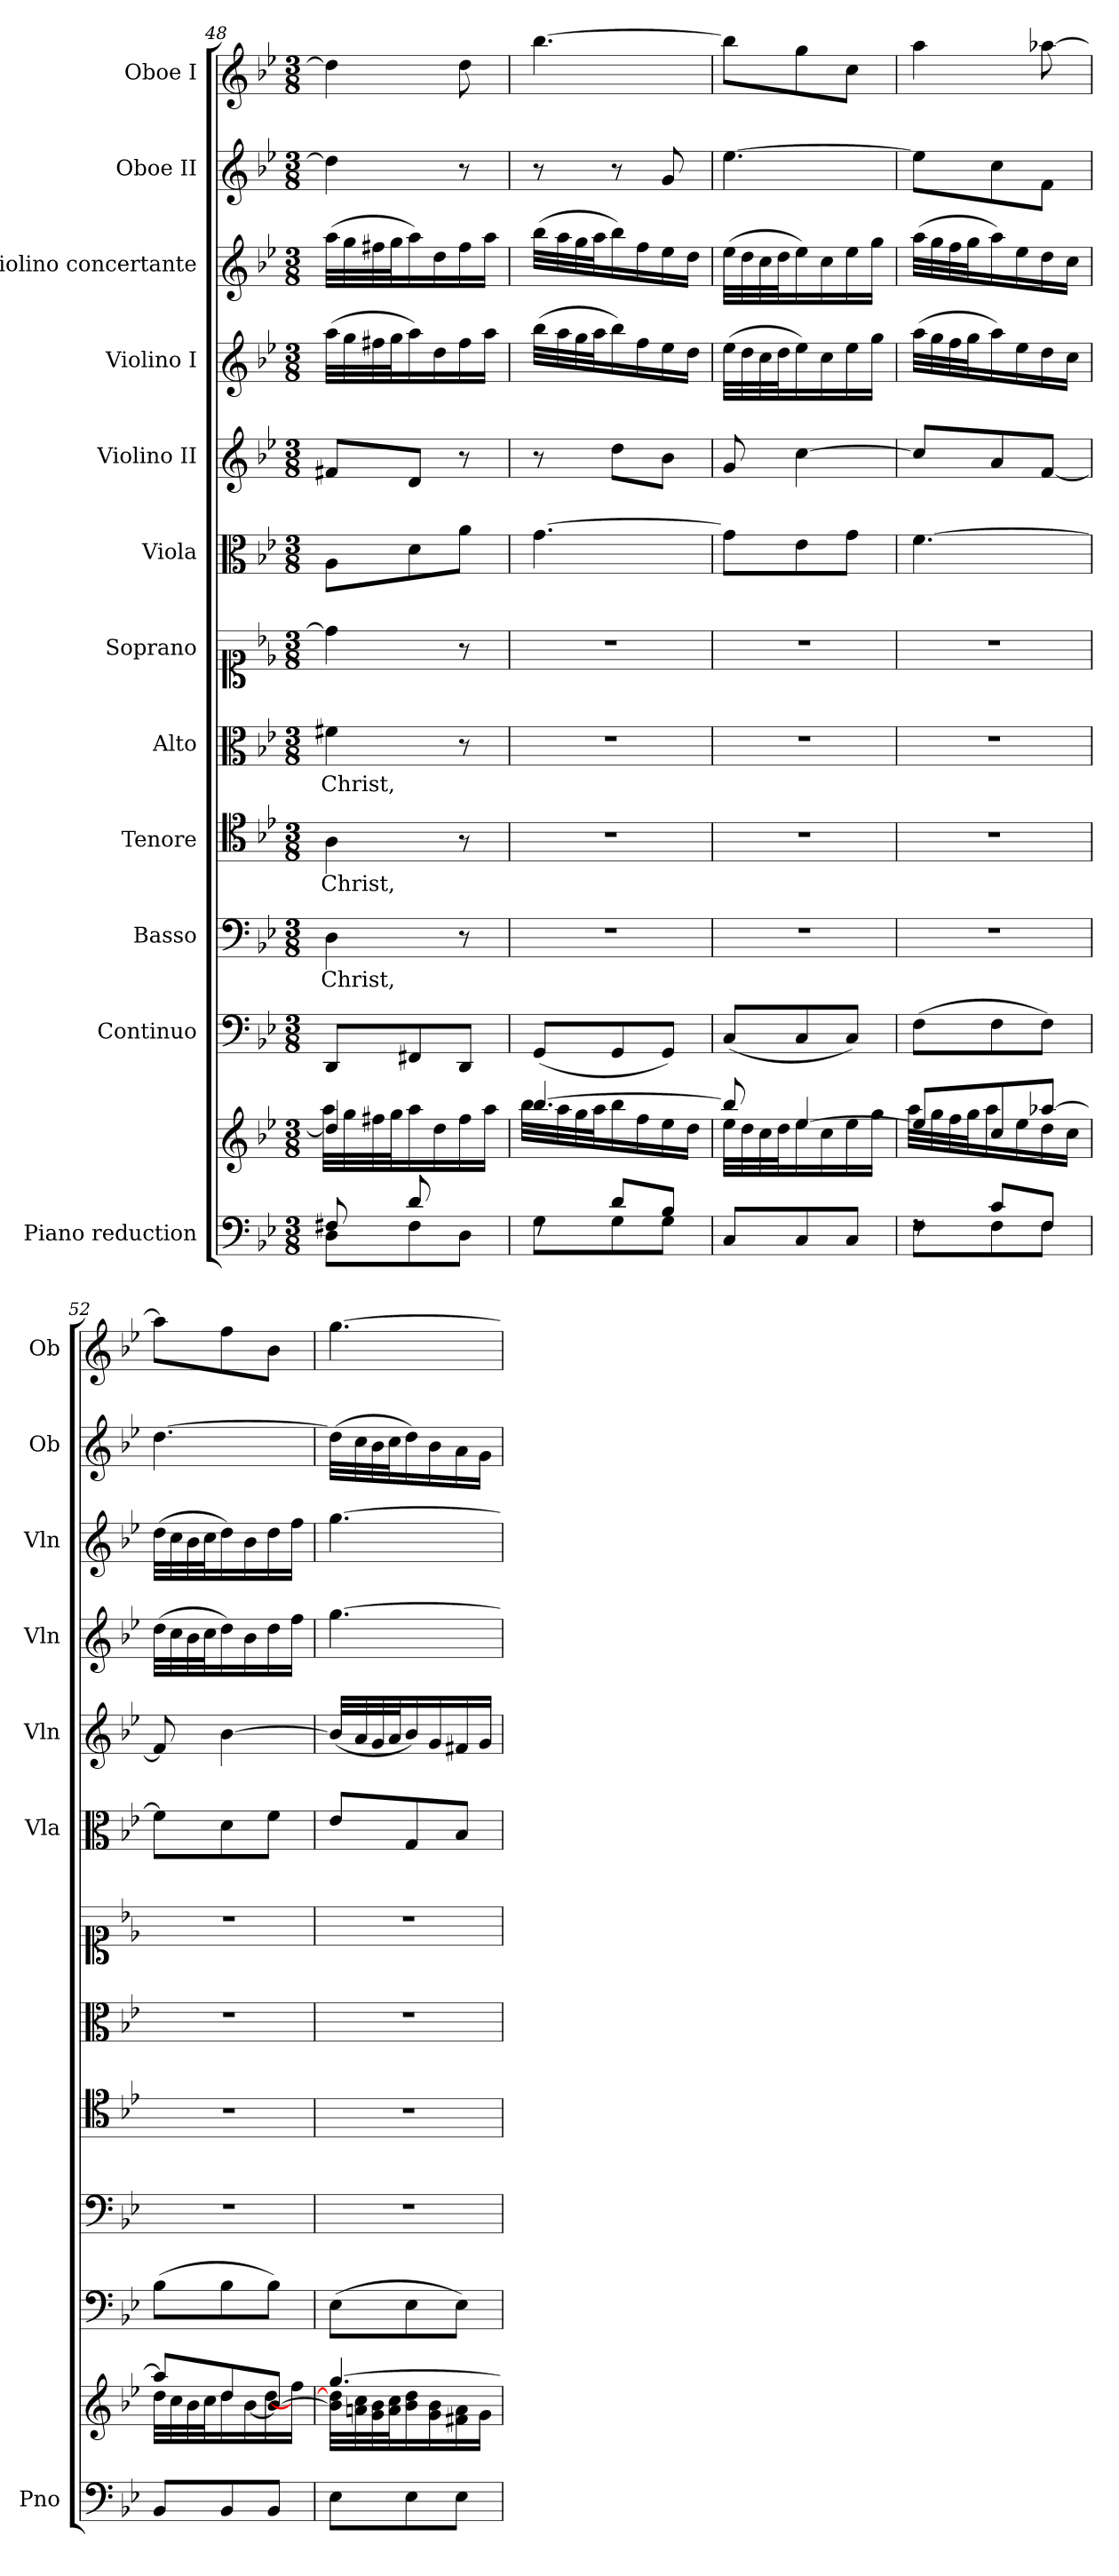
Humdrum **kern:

**kern	**kern	**kern	**kern	**text	**kern	**text	**kern	**text	**kern	**kern	**kern	**kern	**kern	**kern	**kern
*part12	*part12	*part11	*part10	*part10	*part9	*part9	*part8	*part8	*part7	*part6	*part5	*part4	*part3	*part2	*part1
*staff13	*staff12	*staff11	*staff10	*staff10	*staff9	*staff9	*staff8	*staff8	*staff7	*staff6	*staff5	*staff4	*staff3	*staff2	*staff1
*I"Piano reduction	*	*I"Continuo	*I"Basso	*	*I"Tenore	*	*I"Alto	*	*I"Soprano	*I"Viola	*I"Violino II	*I"Violino I	*I"Violino concertante	*I"Oboe II	*I"Oboe I
*I'Pno	*	*	*	*	*	*	*	*	*	*I'Vla	*I'Vln	*I'Vln	*I'Vln	*I'Ob	*I'Ob
*clefF4	*clefG2	*clefF4	*clefF4	*	*clefC4	*	*clefC3	*	*clefC1	*clefC3	*clefG2	*clefG2	*clefG2	*clefG2	*clefG2
*k[b-e-]	*k[b-e-]	*k[b-e-]	*k[b-e-]	*	*k[b-e-]	*	*k[b-e-]	*	*k[b-e-]	*k[b-e-]	*k[b-e-]	*k[b-e-]	*k[b-e-]	*k[b-e-]	*k[b-e-]
*M3/8	*M3/8	*M3/8	*M3/8	*	*M3/8	*	*M3/8	*	*M3/8	*M3/8	*M3/8	*M3/8	*M3/8	*M3/8	*M3/8
=48	=48	=48	=48	=48	=48	=48	=48	=48	=48	=48	=48	=48	=48	=48	=48
*^	*^	*	*	*	*	*	*	*	*	*	*	*	*	*	*
*	*	*	*^	*	*	*	*	*	*	*	*	*	*	*	*	*	*
!	!	!	!	!	!	!	!LO:LY:b	!	!LO:LY:b	!	!LO:LY:b	!	!	!	!	!	!	!
8F#X/L	8D\L	4dd/]	32aa\LLL	4ryy	8DD/L	4D\	Christ,	4A\	Christ,	4f#X\	Christ,	4dd\]	8A\L	8f#X/L	(>32aa\LLL	(>32aa\LLL	4dd\]	4dd\]
.	.	.	32gg\	.	.	.	.	.	.	.	.	.	.	.	32gg\	32gg\	.	.
.	.	.	32ff#X\	.	.	.	.	.	.	.	.	.	.	.	32ff#X\	32ff#X\	.	.
.	.	.	32gg\J	.	.	.	.	.	.	.	.	.	.	.	32gg\J	32gg\J	.	.
8d/	8F#\	.	16aa\	.	8FF#X/	.	.	.	.	.	.	.	8d\	8d/J	16aa\)	16aa\)	.	.
.	.	.	16dd\	.	.	.	.	.	.	.	.	.	.	.	16dd\	16dd\	.	.
8ryy	8D\J	8raayy	16ff#\	8a\J	8DD/J	8r	.	8r	.	8r	.	8r	8a\J	8r	16ff#\	16ff#\	8r	8dd\
.	.	.	16aa\JJ	.	.	.	.	.	.	.	.	.	.	.	16aa\JJ	16aa\JJ	.	.
*	*	*	*v	*v	*	*	*	*	*	*	*	*	*	*	*	*	*	*
=49	=49	=49	=49	=49	=49	=49	=49	=49	=49	=49	=49	=49	=49	=49	=49	=49	=49
8rF	8G\L	[4.bb-/	32bb-\LLL	(<8GG/L	4.r	.	4.r	.	4.r	.	4.r	[4.g\	8r	(>32bb-\LLL	(>32bb-\LLL	8r	[4.bb-\
.	.	.	32aa\	.	.	.	.	.	.	.	.	.	.	32aa\	32aa\	.	.
.	.	.	32gg\	.	.	.	.	.	.	.	.	.	.	32gg\	32gg\	.	.
.	.	.	32aa\J	.	.	.	.	.	.	.	.	.	.	32aa\J	32aa\J	.	.
8d/L	8G\	.	16bb-\	8GG/	.	.	.	.	.	.	.	.	8dd\L	16bb-\)	16bb-\)	8r	.
.	.	.	16ff\	.	.	.	.	.	.	.	.	.	.	16ff\	16ff\	.	.
8B-/J	8G\J	.	16ee-\	8GG/J)	.	.	.	.	.	.	.	.	8b-\J	16ee-\	16ee-\	8g/	.
.	.	.	16dd\JJ	.	.	.	.	.	.	.	.	.	.	16dd\JJ	16dd\JJ	.	.
*v	*v	*	*	*	*	*	*	*	*	*	*	*	*	*	*	*	*
=50	=50	=50	=50	=50	=50	=50	=50	=50	=50	=50	=50	=50	=50	=50	=50	=50
8C/L	8bb-/]	32ee-\LLL	(<8C/L	4.r	.	4.r	.	4.r	.	4.r	8g\L]	8g/	(>32ee-\LLL	(>32ee-\LLL	[4.ee-\	8bb-\L]
.	.	32dd\	.	.	.	.	.	.	.	.	.	.	32dd\	32dd\	.	.
.	.	32cc\	.	.	.	.	.	.	.	.	.	.	32cc\	32cc\	.	.
.	.	32dd\J	.	.	.	.	.	.	.	.	.	.	32dd\J	32dd\J	.	.
8C/	[4ee-/	16ee-\	8C/	.	.	.	.	.	.	.	8e-\	[4cc\	16ee-\)	16ee-\)	.	8gg\
.	.	16cc\	.	.	.	.	.	.	.	.	.	.	16cc\	16cc\	.	.
8C/J	.	16ee-\	8C/J)	.	.	.	.	.	.	.	8g\J	.	16ee-\	16ee-\	.	8cc\J
.	.	16gg\JJ	.	.	.	.	.	.	.	.	.	.	16gg\JJ	16gg\JJ	.	.
!!LO:PB:g=z
=51	=51	=51	=51	=51	=51	=51	=51	=51	=51	=51	=51	=51	=51	=51	=51	=51
*^	*	*	*	*	*	*	*	*	*	*	*	*	*	*	*	*
8rF	8F\L	8ee-/L]	32aa\LLL	(>8F\L	4.r	.	4.r	.	4.r	.	4.r	[4.f\	8cc/L]	(>32aa\LLL	(>32aa\LLL	8ee-\L]	4aa\
.	.	.	32gg\	.	.	.	.	.	.	.	.	.	.	32gg\	32gg\	.	.
.	.	.	32ff\	.	.	.	.	.	.	.	.	.	.	32ff\	32ff\	.	.
.	.	.	32gg\J	.	.	.	.	.	.	.	.	.	.	32gg\J	32gg\J	.	.
8c/L	8F\	8cc/	16aa\	8F\	.	.	.	.	.	.	.	.	8a/	16aa\)	16aa\)	8cc\	.
.	.	.	16ee-\	.	.	.	.	.	.	.	.	.	.	16ee-\	16ee-\	.	.
8F/J	8F\J	[8aa-X/J	16dd\	8F\J)	.	.	.	.	.	.	.	.	[8f/J	16dd\	16dd\	8f\J	[8aa-X\
.	.	.	16cc\JJ	.	.	.	.	.	.	.	.	.	.	16cc\JJ	16cc\JJ	.	.
*v	*v	*	*	*	*	*	*	*	*	*	*	*	*	*	*	*	*
=52	=52	=52	=52	=52	=52	=52	=52	=52	=52	=52	=52	=52	=52	=52	=52	=52
8BB-/L	8aa-/L]	32dd\LLL	(>8B-\L	4.r	.	4.r	.	4.r	.	4.r	8f\L]	8f/]	(>32dd\LLL	(>32dd\LLL	[4.dd\	8aa-\L]
.	.	32cc\	.	.	.	.	.	.	.	.	.	.	32cc\	32cc\	.	.
.	.	32b-\	.	.	.	.	.	.	.	.	.	.	32b-\	32b-\	.	.
.	.	32cc\J	.	.	.	.	.	.	.	.	.	.	32cc\J	32cc\J	.	.
8BB-/	8dd/	16dd\	8B-\	.	.	.	.	.	.	.	8d\	[4b-\	16dd\)	16dd\)	.	8ff\
.	.	[16b-\	.	.	.	.	.	.	.	.	.	.	16b-\	16b-\	.	.
8BB-/J	8b-/J_	[16dd\	8B-\J)	.	.	.	.	.	.	.	8f\J	.	16dd\	16dd\	.	8b-\J
.	.	16ff\JJ	.	.	.	.	.	.	.	.	.	.	16ff\JJ	16ff\JJ	.	.
=53	=53	=53	=53	=53	=53	=53	=53	=53	=53	=53	=53	=53	=53	=53	=53	=53
8E-\L	[4.gg/	32b-\] 32dd\]LLL	(>8E-\L	4.r	.	4.r	.	4.r	.	4.r	8e-/L	(<32b-/LLL]	[4.gg\	[4.gg\	(>32dd\LLL]	[4.gg\
.	.	32an\ 32cc\	.	.	.	.	.	.	.	.	.	32a/	.	.	32cc\	.
.	.	32g\ 32b-\	.	.	.	.	.	.	.	.	.	32g/	.	.	32b-\	.
.	.	32a\ 32cc\J	.	.	.	.	.	.	.	.	.	32a/J	.	.	32cc\J	.
8E-\	.	16b-\ 16dd\	8E-\	.	.	.	.	.	.	.	8G/	16b-/)	.	.	16dd\)	.
.	.	16g\ 16b-\	.	.	.	.	.	.	.	.	.	16g/	.	.	16b-\	.
8E-\J	.	16f#X\ 16a\	8E-\J)	.	.	.	.	.	.	.	8B-/J	16f#X/	.	.	16a\	.
.	.	16g\JJ	.	.	.	.	.	.	.	.	.	16g/JJ	.	.	16g\JJ	.
*	*v	*v	*	*	*	*	*	*	*	*	*	*	*	*	*	*
=	=	=	=	=	=	=	=	=	=	=	=	=	=	=	=
*-	*-	*-	*-	*-	*-	*-	*-	*-	*-	*-	*-	*-	*-	*-	*-
